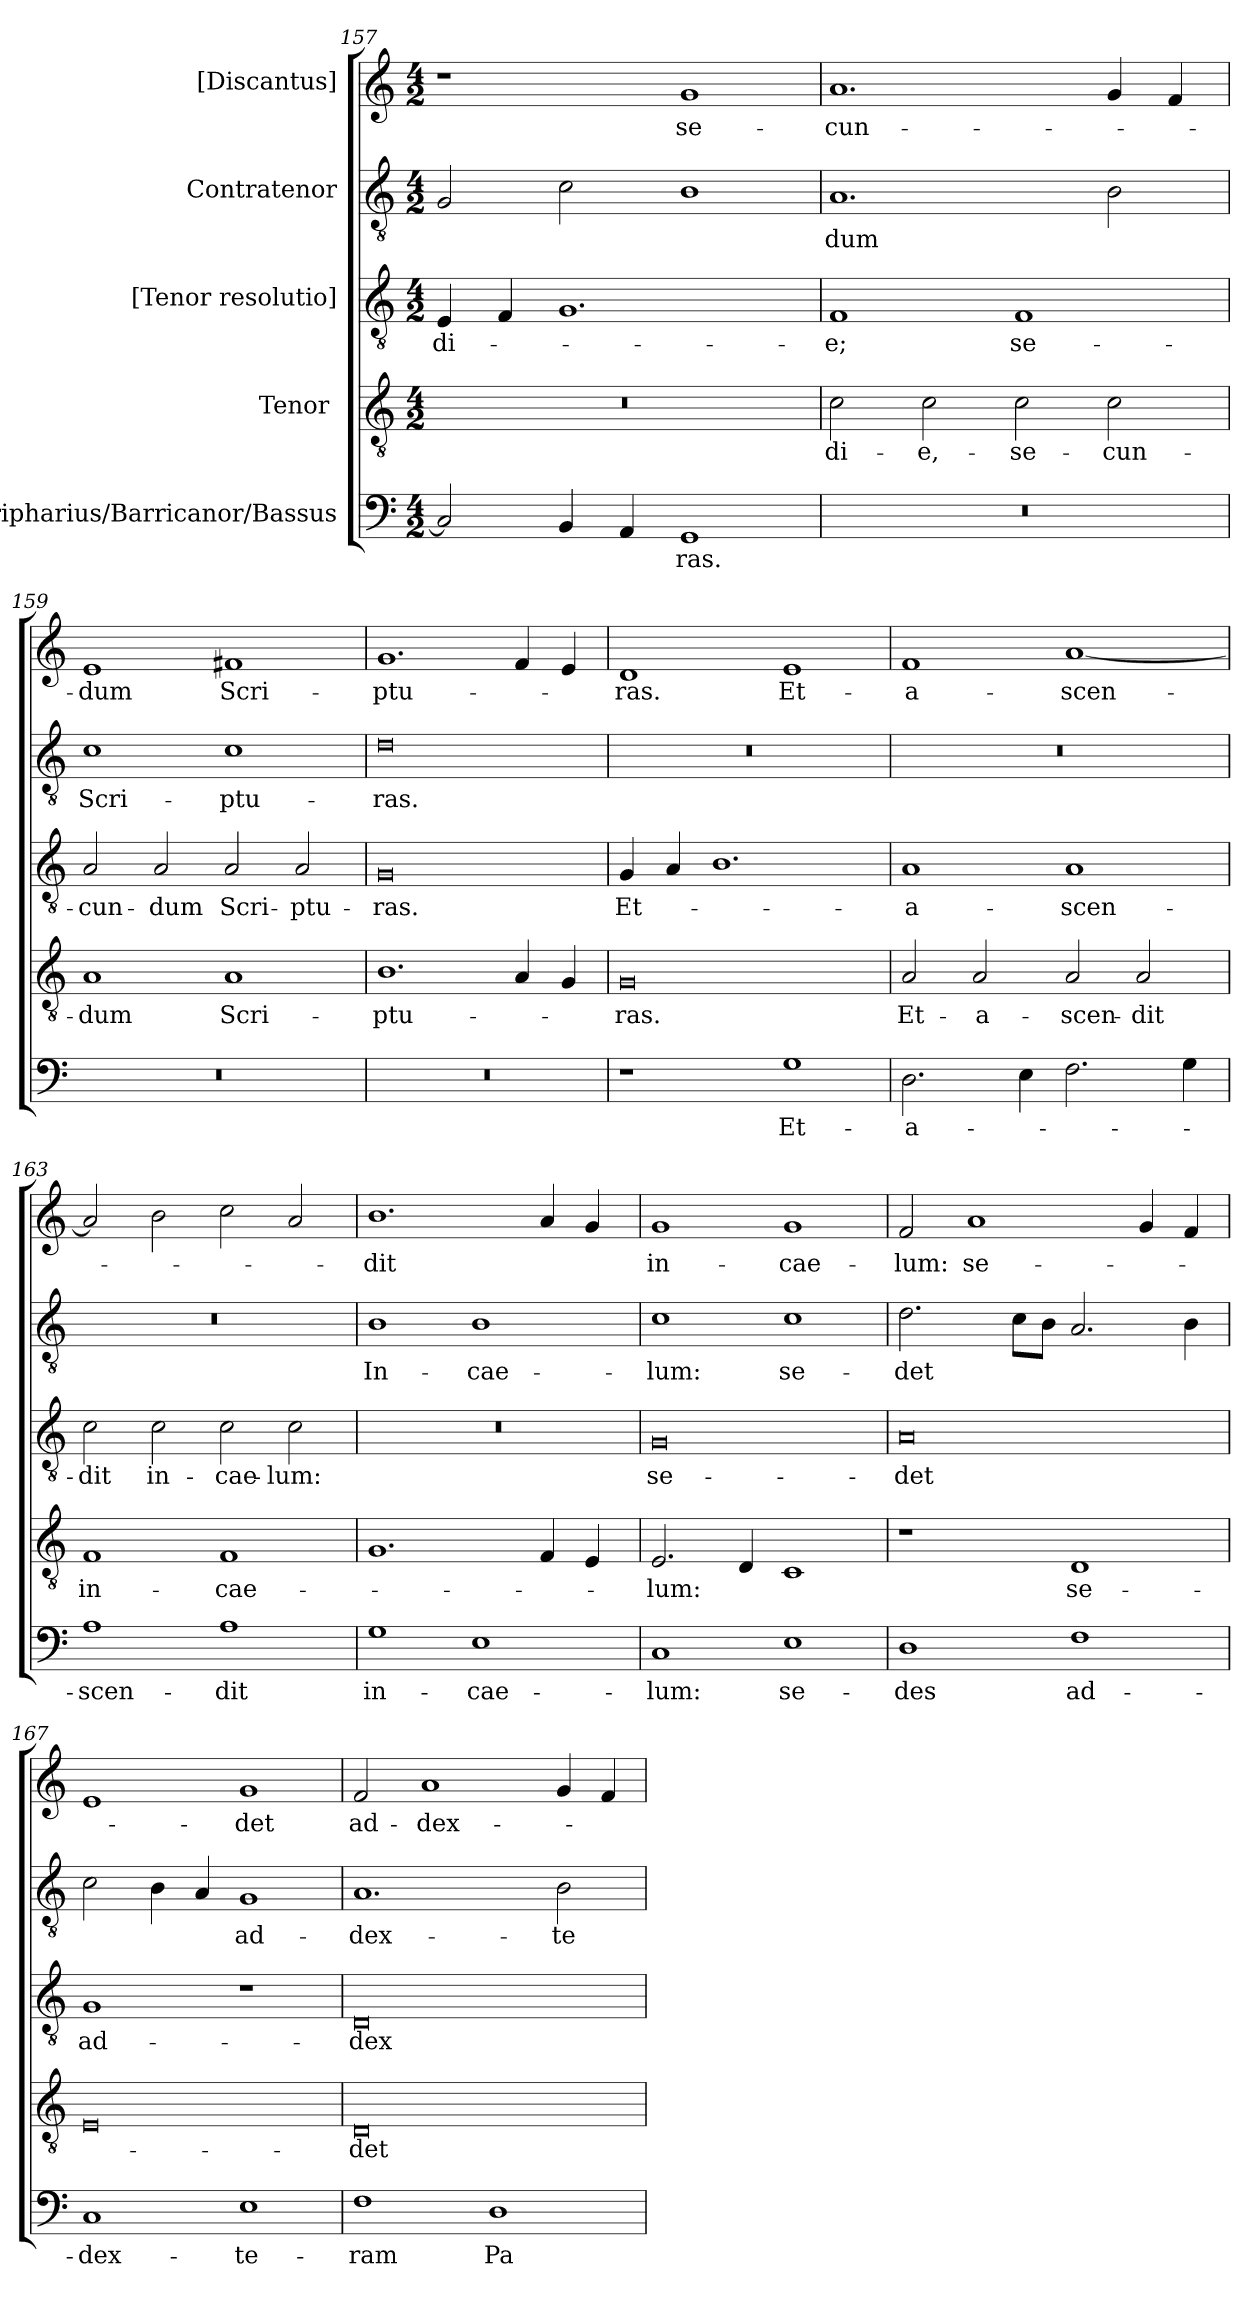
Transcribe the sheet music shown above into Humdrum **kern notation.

**kern	**text	**kern	**text	**kern	**text	**kern	**text	**kern	**text
*part5	*part5	*part4	*part4	*part3	*part3	*part2	*part2	*part1	*part1
*staff5	*staff5	*staff4	*staff4	*staff3	*staff3	*staff2	*staff2	*staff1	*staff1
*I"Barripharius/Barricanor/Bassus	*	*I"Tenor [2]	*	*I"[Tenor resolutio]	*	*I"Contratenor	*	*I"[Discantus]	*
*clefF4	*	*clefGv2	*	*clefGv2	*	*clefGv2	*	*clefG2	*
*k[]	*	*k[]	*	*k[]	*	*k[]	*	*k[]	*
*M4/2	*	*M4/2	*	*M4/2	*	*M4/2	*	*M4/2	*
=157	=157	=157	=157	=157	=157	=157	=157	=157	=157
2C/]	.	0r	.	4E/	di-	2G/	.	1r	.
.	.	.	.	4F/	.	.	.	.	.
4BB/	.	.	.	1.G/	.	2c\	.	.	.
4AA/	.	.	.	.	.	.	.	.	.
1GG/	-ras.	.	.	.	.	1B\	.	1g/	se-
=158	=158	=158	=158	=158	=158	=158	=158	=158	=158
0r	.	2c\	di-	1F/	-e;	1.A/	-dum	1.a/	-cun-
.	.	2c\	e,-	.	.	.	.	.	.
.	.	2c\	se-	1F/	se-	.	.	.	.
.	.	2c\	-cun-	.	.	2B\	.	4g/	.
.	.	.	.	.	.	.	.	4f/	.
=159	=159	=159	=159	=159	=159	=159	=159	=159	=159
0r	.	1A/	-dum	2A/	-cun-	1c\	Scri-	1e/	-dum
.	.	.	.	2A/	-dum	.	.	.	.
.	.	1A/	Scri-	2A/	Scri-	1c\	-ptu-	1f#X/	Scri-
.	.	.	.	2A/	-ptu-	.	.	.	.
=160	=160	=160	=160	=160	=160	=160	=160	=160	=160
0r	.	1.B\	-ptu-	0G/	-ras.	0d\	-ras.	1.g/	-ptu-
.	.	4A/	.	.	.	.	.	4f/	.
.	.	4G/	.	.	.	.	.	4e/	.
=161	=161	=161	=161	=161	=161	=161	=161	=161	=161
1r	.	0G/	-ras.	4G/	Et-	0r	.	1d/	-ras.
.	.	.	.	4A/	.	.	.	.	.
.	.	.	.	1.B\	.	.	.	.	.
1G\	Et-	.	.	.	.	.	.	1e/	Et-
=162	=162	=162	=162	=162	=162	=162	=162	=162	=162
2.D\	a-	2A/	Et-	1A/	a-	0r	.	1f/	a-
.	.	2A/	a-	.	.	.	.	.	.
4E\	.	.	.	.	.	.	.	.	.
2.F\	.	2A/	-scen-	1A/	-scen-	.	.	[1a/	-scen-
.	.	2A/	-dit	.	.	.	.	.	.
4G\	.	.	.	.	.	.	.	.	.
=163	=163	=163	=163	=163	=163	=163	=163	=163	=163
1A\	-scen-	1F/	in-	2c\	-dit	0r	.	2a/]	.
.	.	.	.	2c\	in-	.	.	2b\	.
1A\	-dit	1F/	cae-	2c\	cae-	.	.	2cc\	.
.	.	.	.	2c\	-lum:	.	.	2a/	.
=164	=164	=164	=164	=164	=164	=164	=164	=164	=164
1G\	in-	1.G/	.	0r	.	1B\	In-	1.b\	-dit
1E\	cae-	.	.	.	.	1B\	cae-	.	.
.	.	4F/	.	.	.	.	.	4a/	.
.	.	4E/	.	.	.	.	.	4g/	.
=165	=165	=165	=165	=165	=165	=165	=165	=165	=165
1C/	-lum:	2.E/	-lum:	0G/	se-	1c\	-lum:	1g/	in-
.	.	4D/	.	.	.	.	.	.	.
1E\	se-	1C/	.	.	.	1c\	se-	1g/	cae-
=166	=166	=166	=166	=166	=166	=166	=166	=166	=166
1D\	-des	1r	.	0A/	-det	2.d\	-det	2f/	-lum:
.	.	.	.	.	.	.	.	1a/	se-
.	.	.	.	.	.	8c\L	.	.	.
.	.	.	.	.	.	8B\J	.	.	.
1F\	ad-	1D/	se-	.	.	2.A/	.	.	.
.	.	.	.	.	.	.	.	4g/	.
.	.	.	.	.	.	4B\	.	4f/	.
=167	=167	=167	=167	=167	=167	=167	=167	=167	=167
1C/	dex-	0E/	.	1G/	ad-	2c\	.	1e/	.
.	.	.	.	.	.	4B\	.	.	.
.	.	.	.	.	.	4A/	.	.	.
1E\	-te-	.	.	1r	.	1G/	ad-	1g/	-det
=168	=168	=168	=168	=168	=168	=168	=168	=168	=168
1F\	-ram	0D/	-det	0D/	dex-	1.A/	dex-	2f/	ad-
.	.	.	.	.	.	.	.	1a/	dex-
1D\	Pa-	.	.	.	.	.	.	.	.
.	.	.	.	.	.	2B\	-te-	4g/	.
.	.	.	.	.	.	.	.	4f/	.
=	=	=	=	=	=	=	=	=	=
*-	*-	*-	*-	*-	*-	*-	*-	*-	*-
